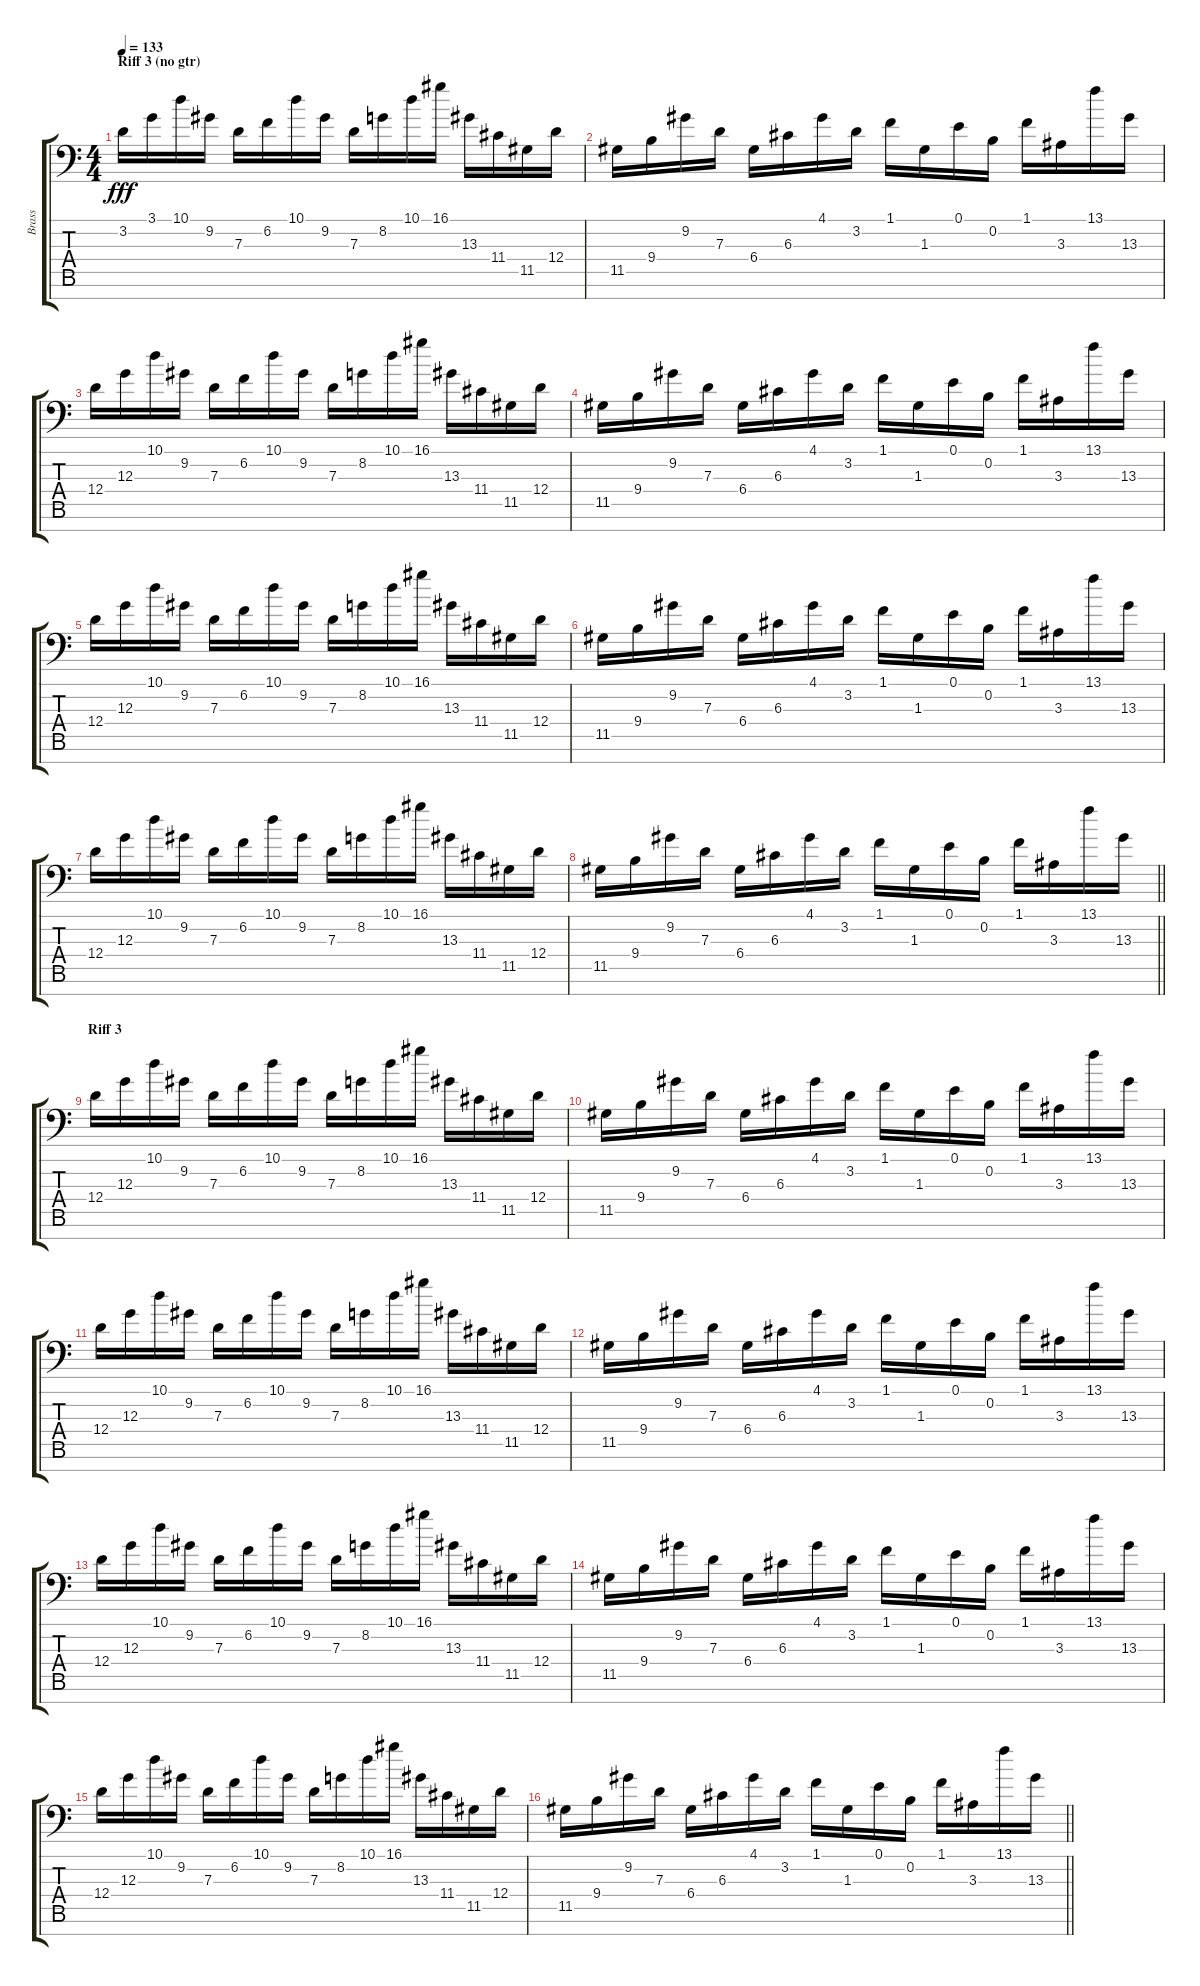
\track ("Brass" "Brass") {instrument synthbrass1}
\staff {score tabs}
\tuning (E4 B3 G3 D3 A2 E2 C-1) {hide}
\ts (4 4)
\section ("" "Riff 3 (no gtr)")
\tempo 133
\clef f4
\ks c
3.2.16{dy fff} 3.1.16 10.1.16 9.2.16 7.3.16 6.2.16 10.1.16 9.2.16 7.3.16 8.2.16 10.1.16 16.1.16 13.3.16 11.4.16 11.5.16 12.4.16 |
11.5.16 9.4.16 9.2.16 7.3.16 6.4.16 6.3.16 4.1.16 3.2.16 1.1.16 1.3.16 0.1.16 0.2.16 1.1.16 3.3.16 13.1.16 13.3.16 |
12.4.16 12.3.16 10.1.16 9.2.16 7.3.16 6.2.16 10.1.16 9.2.16 7.3.16 8.2.16 10.1.16 16.1.16 13.3.16 11.4.16 11.5.16 12.4.16 |
11.5.16 9.4.16 9.2.16 7.3.16 6.4.16 6.3.16 4.1.16 3.2.16 1.1.16 1.3.16 0.1.16 0.2.16 1.1.16 3.3.16 13.1.16 13.3.16 |
12.4.16 12.3.16 10.1.16 9.2.16 7.3.16 6.2.16 10.1.16 9.2.16 7.3.16 8.2.16 10.1.16 16.1.16 13.3.16 11.4.16 11.5.16 12.4.16 |
11.5.16 9.4.16 9.2.16 7.3.16 6.4.16 6.3.16 4.1.16 3.2.16 1.1.16 1.3.16 0.1.16 0.2.16 1.1.16 3.3.16 13.1.16 13.3.16 |
12.4.16 12.3.16 10.1.16 9.2.16 7.3.16 6.2.16 10.1.16 9.2.16 7.3.16 8.2.16 10.1.16 16.1.16 13.3.16 11.4.16 11.5.16 12.4.16 |
\barLineRight lightlight
11.5.16 9.4.16 9.2.16 7.3.16 6.4.16 6.3.16 4.1.16 3.2.16 1.1.16 1.3.16 0.1.16 0.2.16 1.1.16 3.3.16 13.1.16 13.3.16 |
\section ("" "Riff 3")
12.4.16 12.3.16 10.1.16 9.2.16 7.3.16 6.2.16 10.1.16 9.2.16 7.3.16 8.2.16 10.1.16 16.1.16 13.3.16 11.4.16 11.5.16 12.4.16 |
11.5.16 9.4.16 9.2.16 7.3.16 6.4.16 6.3.16 4.1.16 3.2.16 1.1.16 1.3.16 0.1.16 0.2.16 1.1.16 3.3.16 13.1.16 13.3.16 |
12.4.16 12.3.16 10.1.16 9.2.16 7.3.16 6.2.16 10.1.16 9.2.16 7.3.16 8.2.16 10.1.16 16.1.16 13.3.16 11.4.16 11.5.16 12.4.16 |
11.5.16 9.4.16 9.2.16 7.3.16 6.4.16 6.3.16 4.1.16 3.2.16 1.1.16 1.3.16 0.1.16 0.2.16 1.1.16 3.3.16 13.1.16 13.3.16 |
12.4.16 12.3.16 10.1.16 9.2.16 7.3.16 6.2.16 10.1.16 9.2.16 7.3.16 8.2.16 10.1.16 16.1.16 13.3.16 11.4.16 11.5.16 12.4.16 |
11.5.16 9.4.16 9.2.16 7.3.16 6.4.16 6.3.16 4.1.16 3.2.16 1.1.16 1.3.16 0.1.16 0.2.16 1.1.16 3.3.16 13.1.16 13.3.16 |
12.4.16 12.3.16 10.1.16 9.2.16 7.3.16 6.2.16 10.1.16 9.2.16 7.3.16 8.2.16 10.1.16 16.1.16 13.3.16 11.4.16 11.5.16 12.4.16 |
\barLineRight lightlight
11.5.16 9.4.16 9.2.16 7.3.16 6.4.16 6.3.16 4.1.16 3.2.16 1.1.16 1.3.16 0.1.16 0.2.16 1.1.16 3.3.16 13.1.16 13.3.16
